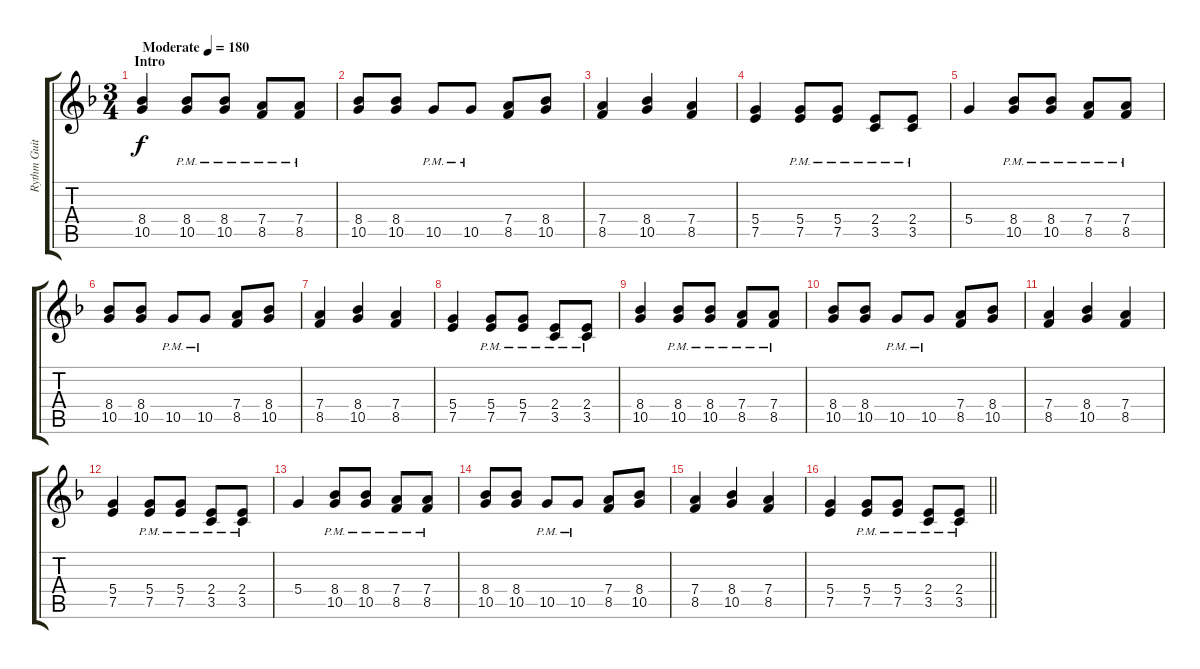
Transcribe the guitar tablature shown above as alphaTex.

\track ("Rythm Guitar" "Rythm Guit") {instrument distortionguitar}
\staff {score tabs}
\tuning (E4 B3 G3 D3 A2 E2) {hide}
\ts (3 4)
\section ("" "Intro")
\tempo (180 "Moderate")
\clef g2
\ks dminor
(8.4 10.5).4{dy f instrument distortionguitar} (8.4{pm} 10.5{pm}).8 (8.4{pm} 10.5{pm}).8 (7.4{pm} 8.5{pm}).8 (7.4{pm} 8.5{pm}).8 |
(8.4 10.5).8 (8.4 10.5).8 10.5{pm}.8 10.5{pm}.8 (7.4 8.5).8 (8.4 10.5).8 |
(7.4 8.5).4 (8.4 10.5).4 (7.4 8.5).4 |
(5.4 7.5).4 (5.4{pm} 7.5{pm}).8 (5.4{pm} 7.5{pm}).8 (2.4{pm} 3.5{pm}).8 (2.4{pm} 3.5{pm}).8 |
5.4.4 (8.4{pm} 10.5{pm}).8 (8.4{pm} 10.5{pm}).8 (7.4{pm} 8.5{pm}).8 (7.4{pm} 8.5{pm}).8 |
(8.4 10.5).8 (8.4 10.5).8 10.5{pm}.8 10.5{pm}.8 (7.4 8.5).8 (8.4 10.5).8 |
(7.4 8.5).4 (8.4 10.5).4 (7.4 8.5).4 |
(5.4 7.5).4 (5.4{pm} 7.5{pm}).8 (5.4{pm} 7.5{pm}).8 (2.4{pm} 3.5{pm}).8 (2.4{pm} 3.5{pm}).8 |
(8.4 10.5).4 (8.4{pm} 10.5{pm}).8 (8.4{pm} 10.5{pm}).8 (7.4{pm} 8.5{pm}).8 (7.4{pm} 8.5{pm}).8 |
(8.4 10.5).8 (8.4 10.5).8 10.5{pm}.8 10.5{pm}.8 (7.4 8.5).8 (8.4 10.5).8 |
(7.4 8.5).4 (8.4 10.5).4 (7.4 8.5).4 |
(5.4 7.5).4 (5.4{pm} 7.5{pm}).8 (5.4{pm} 7.5{pm}).8 (2.4{pm} 3.5{pm}).8 (2.4{pm} 3.5{pm}).8 |
5.4.4 (8.4{pm} 10.5{pm}).8 (8.4{pm} 10.5{pm}).8 (7.4{pm} 8.5{pm}).8 (7.4{pm} 8.5{pm}).8 |
(8.4 10.5).8 (8.4 10.5).8 10.5{pm}.8 10.5{pm}.8 (7.4 8.5).8 (8.4 10.5).8 |
(7.4 8.5).4 (8.4 10.5).4 (7.4 8.5).4 |
\barLineRight lightlight
(5.4 7.5).4 (5.4{pm} 7.5{pm}).8 (5.4{pm} 7.5{pm}).8 (2.4{pm} 3.5{pm}).8 (2.4{pm} 3.5{pm}).8
